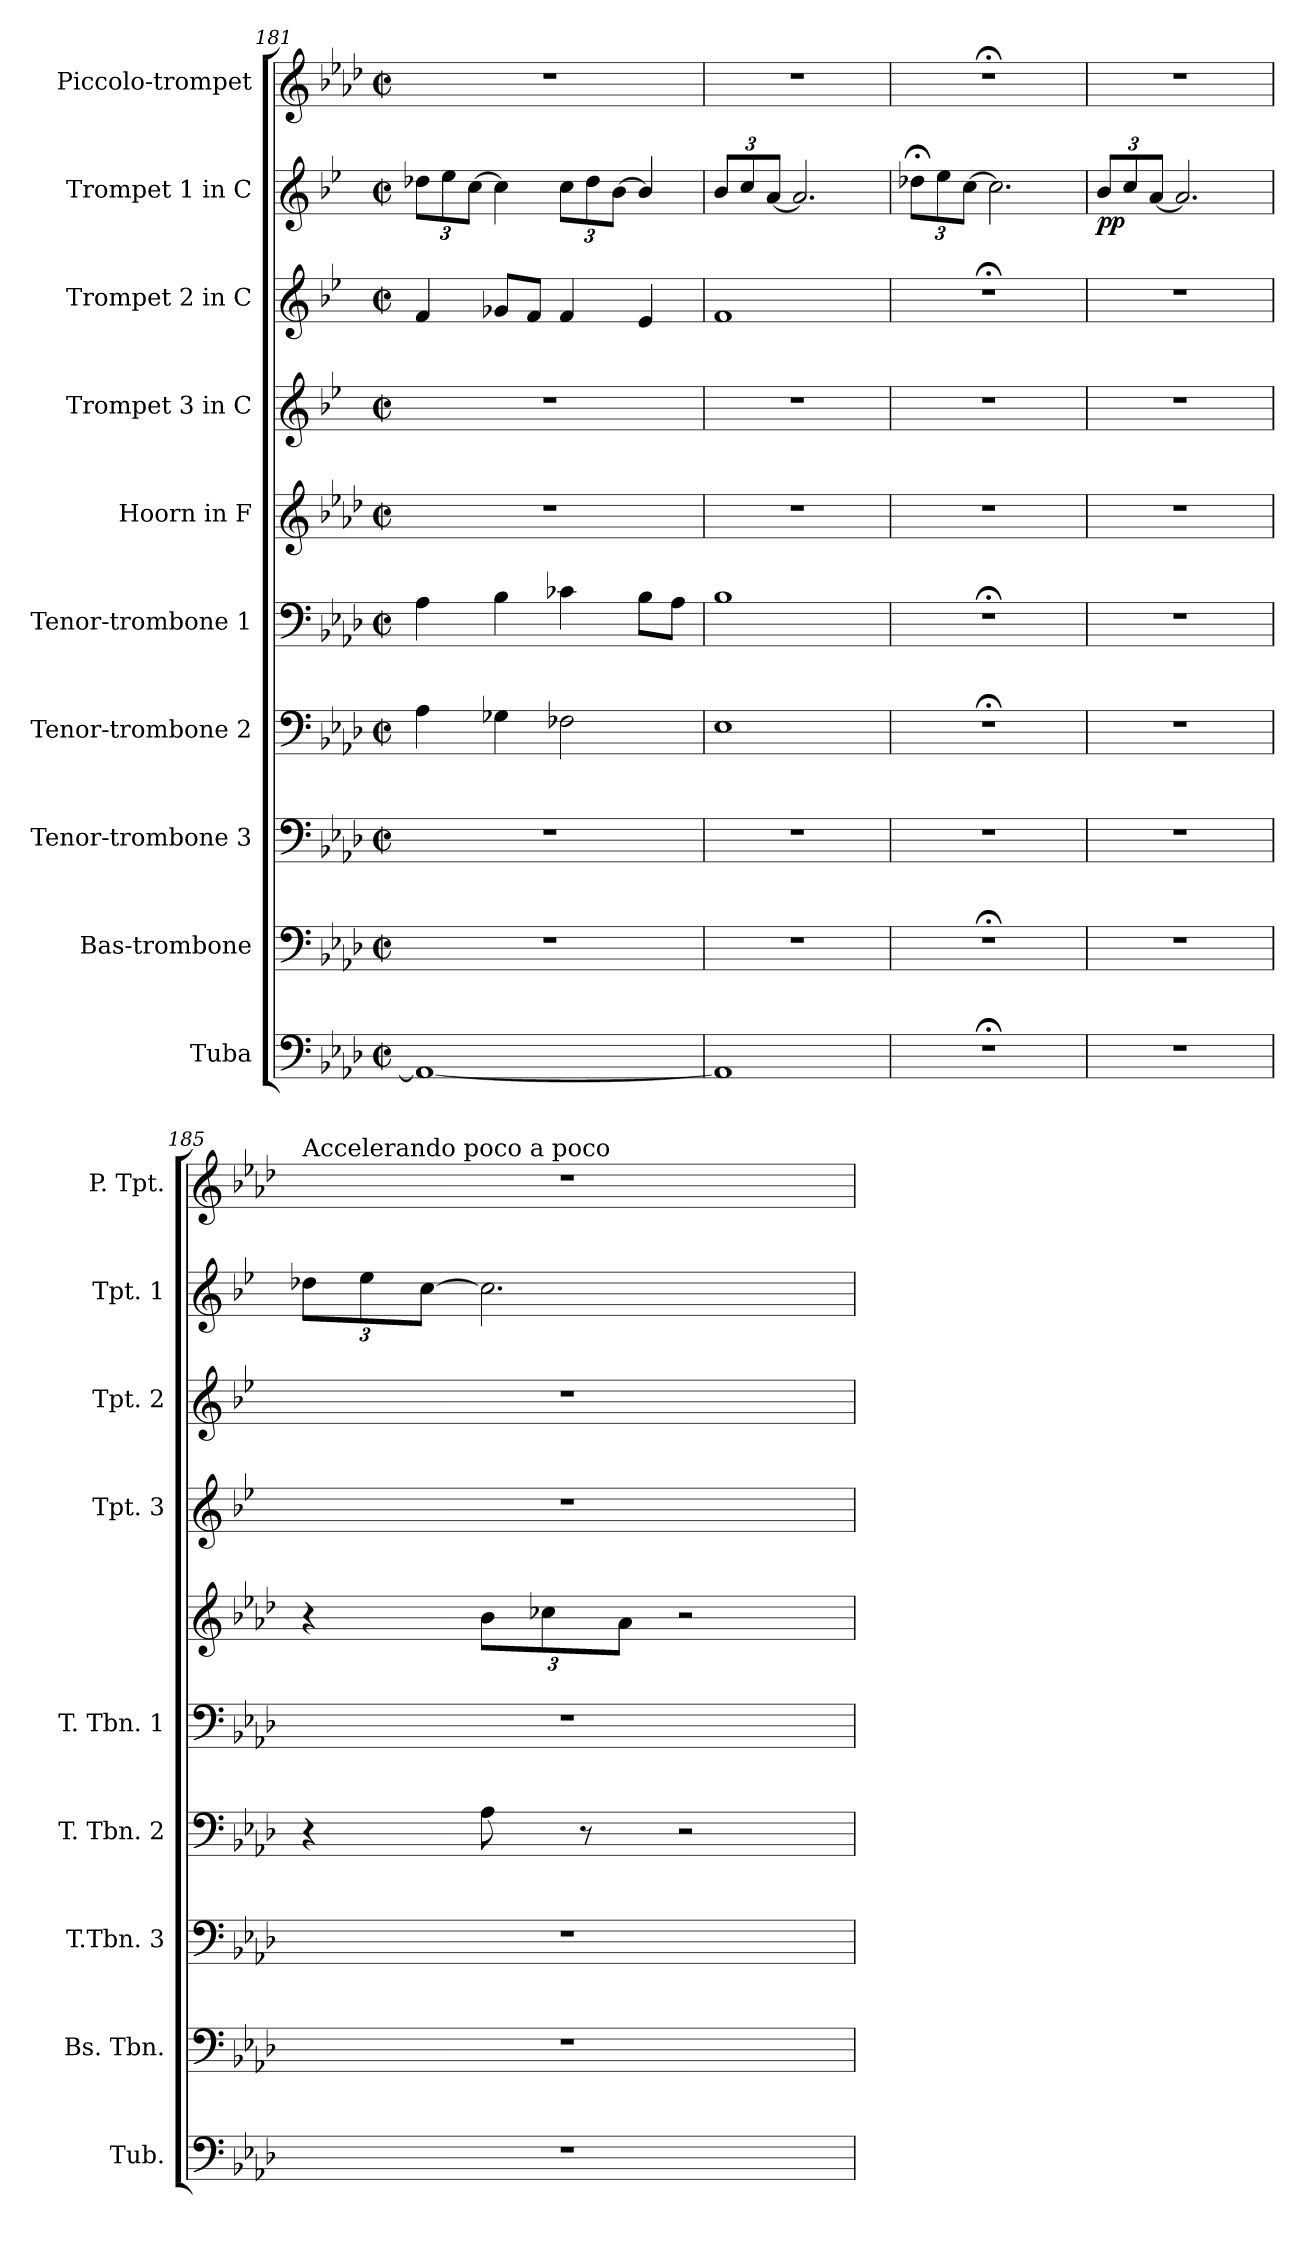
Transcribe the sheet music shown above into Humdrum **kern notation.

**kern	**kern	**kern	**kern	**kern	**kern	**kern	**kern	**kern	**dynam	**kern
*part10	*part9	*part8	*part7	*part6	*part5	*part4	*part3	*part2	*part2	*part1
*staff10	*staff9	*staff8	*staff7	*staff6	*staff5	*staff4	*staff3	*staff2	*staff2	*staff1
*I"Tuba	*I"Bas-trombone	*I"Tenor-trombone 3	*I"Tenor-trombone 2	*I"Tenor-trombone 1	*I"Hoorn in F	*I"Trompet 3 in C	*I"Trompet 2 in C	*I"Trompet 1 in C	*	*I"Piccolo-trompet
*I'Tub.	*I'Bs. Tbn.	*I'T.Tbn. 3	*I'T. Tbn. 2	*I'T. Tbn. 1	*	*I'Tpt. 3	*I'Tpt. 2	*I'Tpt. 1	*	*I'P. Tpt.
*clefF4	*clefF4	*clefF4	*clefF4	*clefF4	*clefG2	*clefG2	*clefG2	*clefG2	*	*clefG2
*	*	*	*	*	*ITrd4c7	*ITrd1c2	*ITrd1c2	*ITrd1c2	*	*ITrd-6c-10
*k[b-e-a-d-]	*k[b-e-a-d-]	*k[b-e-a-d-]	*k[b-e-a-d-]	*k[b-e-a-d-]	*k[b-e-a-d-g-]	*k[b-e-a-d-]	*k[b-e-a-d-]	*k[b-e-a-d-]	*	*k[b-e-a-d-g-c-]
*M2/2	*M2/2	*M2/2	*M2/2	*M2/2	*M2/2	*M2/2	*M2/2	*M2/2	*	*M2/2
*met(c|)	*met(c|)	*met(c|)	*met(c|)	*met(c|)	*met(c|)	*met(c|)	*met(c|)	*met(c|)	*	*met(c|)
*	*	*	*	*	*	*	*	*Xbrackettup	*	*
=181	=181	=181	=181	=181	=181	=181	=181	=181	=181	=181
1AA-_	1r	1r	4A-\	4A-\	1r	1r	4e-/	12cc-X\L	.	1r
.	.	.	.	.	.	.	.	12dd-\	.	.
.	.	.	.	.	.	.	.	[12b-\J	.	.
.	.	.	4G-X\	4B-\	.	.	8f-X/L	4b-\]	.	.
.	.	.	.	.	.	.	8e-/J	.	.	.
.	.	.	2F-X\	4c-X\	.	.	4e-/	12b-\L	.	.
.	.	.	.	.	.	.	.	12cc-\	.	.
.	.	.	.	.	.	.	.	[12a-\J	.	.
.	.	.	.	8B-\L	.	.	4d-/	4a-/]	.	.
.	.	.	.	8A-\J	.	.	.	.	.	.
=182	=182	=182	=182	=182	=182	=182	=182	=182	=182	=182
1AA-]	1r	1r	1E-	1B-	1r	1r	1e-	12a-/L	.	1r
.	.	.	.	.	.	.	.	12b-/	.	.
.	.	.	.	.	.	.	.	[12g/J	.	.
.	.	.	.	.	.	.	.	2.g/]	.	.
=183	=183	=183	=183	=183	=183	=183	=183	=183	=183	=183
1r;<	1r;<	1r	1r;<	1r;<	1r	1r	1r;<	12cc-X;<\L	.	1r;<
.	.	.	.	.	.	.	.	12dd-\	.	.
.	.	.	.	.	.	.	.	[12b-\J	.	.
.	.	.	.	.	.	.	.	2.b-\]	.	.
=184	=184	=184	=184	=184	=184	=184	=184	=184	=184	=184
!	!	!	!	!	!	!	!	!	!LO:DY:b	!
1r	1r	1r	1r	1r	1r	1r	1r	12a-/L	pp	1r
.	.	.	.	.	.	.	.	12b-/	.	.
.	.	.	.	.	.	.	.	[12g/J	.	.
.	.	.	.	.	.	.	.	2.g/]	.	.
=185	=185	=185	=185	=185	=185	=185	=185	=185	=185	=185
!	!	!	!	!	!	!	!	!	!	!LO:TX:t=Accelerando                            poco           a             poco
1r	1r	1r	4r	1r	4r	1r	1r	12cc-X\L	.	1r
.	.	.	.	.	.	.	.	12dd-\	.	.
.	.	.	.	.	.	.	.	[12b-\J	.	.
*	*	*	*	*	*Xbrackettup	*	*	*	*	*
.	.	.	8A-\	.	12e-\L	.	.	2.b-\]	.	.
.	.	.	.	.	12f-X\	.	.	.	.	.
.	.	.	8r	.	.	.	.	.	.	.
.	.	.	.	.	12d-\J	.	.	.	.	.
.	.	.	2r	.	2r	.	.	.	.	.
=	=	=	=	=	=	=	=	=	=	=
*-	*-	*-	*-	*-	*-	*-	*-	*-	*-	*-
